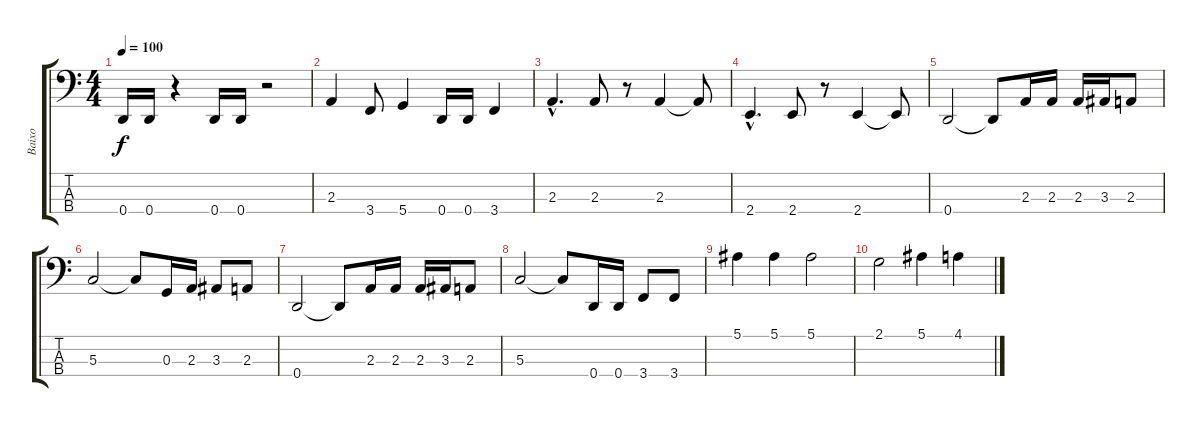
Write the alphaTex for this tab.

\track ("Baixo" "Baixo") {instrument synthbass2}
\staff {score tabs}
\tuning (F2 C2 G1 D1) {hide}
\ts (4 4)
\tempo 100
\clef f4
\ks c
0.4.16{dy f} 0.4.16 r.4 0.4.16 0.4.16 r.2 |
2.3.4 3.4.8 5.4.4 0.4.16 0.4.16 3.4.4 |
2.3{hac}.4{d} 2.3.8 r.8 2.3.4 2.3{t}.8 |
2.4{hac}.4{d} 2.4.8 r.8 2.4.4 2.4{t}.8 |
0.4.2 0.4{t}.8 2.3.16 2.3.16 2.3.16 3.3.16 2.3.8 |
5.3.2 5.3{t}.8 0.3.16 2.3.16 3.3.8 2.3.8 |
0.4.2 0.4{t}.8 2.3.16 2.3.16 2.3.16 3.3.16 2.3.8 |
5.3.2 5.3{t}.8 0.4.16 0.4.16 3.4.8 3.4.8 |
5.1.4 5.1.4 5.1.2 |
2.1.2 5.1.4 4.1.4
